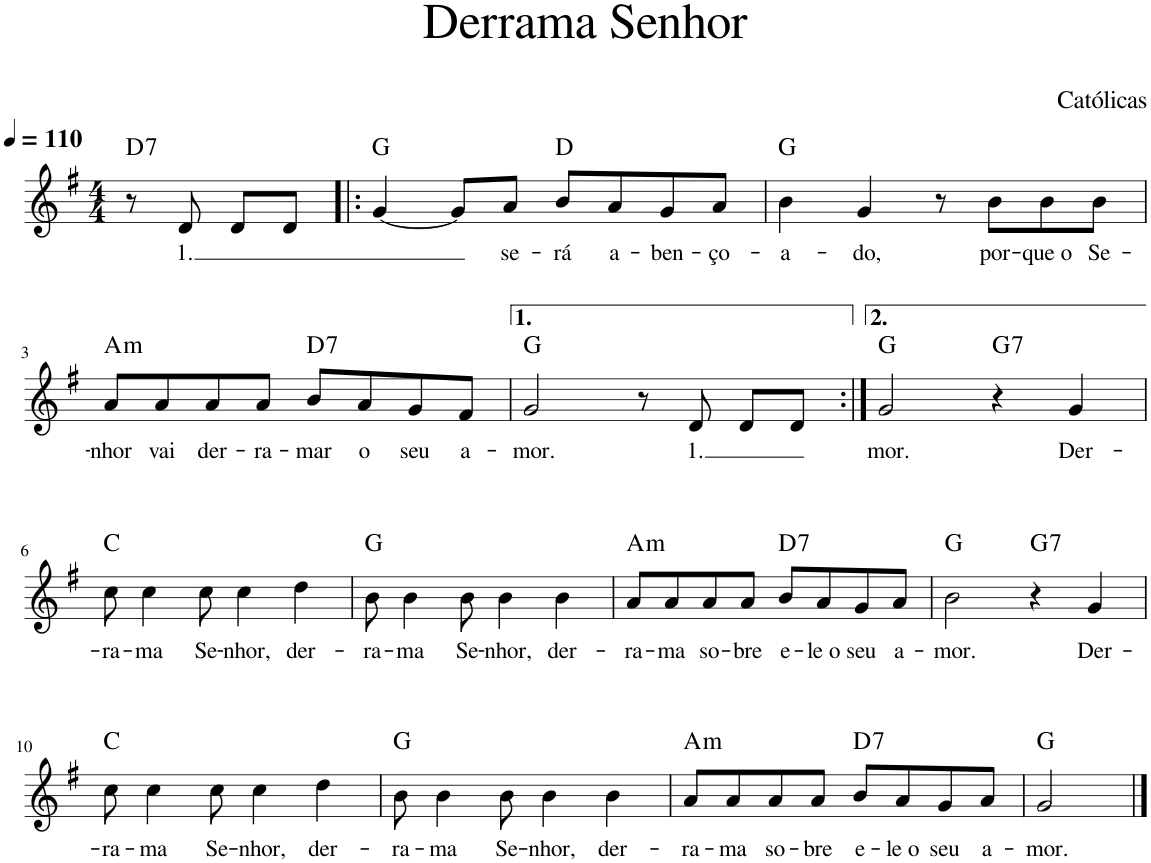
**kern	**text	**harte
*part1	*part1	*part1
*staff1	*staff1	*
*I"Voz	*	*
*I'Vo.	*	*
*clefG2	*	*
*k[f#]	*	*
*M4/4	*	*
*MM110	*	*
=	=	=
!	!	!LO:H:kt=7
8r	.	D:7
!	!LO:LY:b	!
8d/	1.	.
8d/L	.	.
8d/J	.	.
=1!|:	=1!|:	=1!|:
[4g/	.	G:maj
8g/L]	.	.
!	!LO:LY:b	!
8a/J	se-	.
!	!LO:LY:b	!
8b/L	-rá	D:maj
!	!LO:LY:b	!
8a/	a-	.
!	!LO:LY:b	!
8g/	-ben-	.
!	!LO:LY:b	!
8a/J	-ço-	.
=2	=2	=2
!	!LO:LY:b	!
4b\	-a-	G:maj
!	!LO:LY:b	!
4g/	-do,	.
8r	.	.
!	!LO:LY:b	!
8b\L	por-	.
!	!LO:LY:b	!
8b\	-que o	.
!	!LO:LY:b	!
8b\J	Se-	.
!!LO:LB:g=z
=3	=3	=3
!	!LO:LY:b	!LO:H:kt=m
8a/L	-nhor	A:min
!	!LO:LY:b	!
8a/	vai	.
!	!LO:LY:b	!
8a/	der-	.
!	!LO:LY:b	!
8a/J	-ra-	.
!	!LO:LY:b	!LO:H:kt=7
8b/L	-mar	D:7
!	!LO:LY:b	!
8a/	o	.
!	!LO:LY:b	!
8g/	seu	.
!	!LO:LY:b	!
8f#/J	a-	.
=4	=4	=4
!	!LO:LY:b	!
2g/	-mor.	G:maj
8r	.	.
!	!LO:LY:b	!
8d/	1.	.
8d/L	.	.
8d/J	.	.
=5:|!	=5:|!	=5:|!
!	!LO:LY:b	!
2g/	mor.	G:maj
!	!	!LO:H:kt=7
4r	.	G:7
!	!LO:LY:b	!
4g/	Der-	.
!!LO:LB:g=z
=6	=6	=6
!	!LO:LY:b	!
8cc\	-ra-	C:maj
!	!LO:LY:b	!
4cc\	-ma	.
!	!LO:LY:b	!
8cc\	Se-	.
!	!LO:LY:b	!
4cc\	-nhor,	.
!	!LO:LY:b	!
4dd\	der-	.
=7	=7	=7
!	!LO:LY:b	!
8b\	-ra-	G:maj
!	!LO:LY:b	!
4b\	-ma	.
!	!LO:LY:b	!
8b\	Se-	.
!	!LO:LY:b	!
4b\	-nhor,	.
!	!LO:LY:b	!
4b\	der-	.
=8	=8	=8
!	!LO:LY:b	!LO:H:kt=m
8a/L	-ra-	A:min
!	!LO:LY:b	!
8a/	-ma	.
!	!LO:LY:b	!
8a/	so-	.
!	!LO:LY:b	!
8a/J	-bre	.
!	!LO:LY:b	!LO:H:kt=7
8b/L	e-	D:7
!	!LO:LY:b	!
8a/	-le o	.
!	!LO:LY:b	!
8g/	seu	.
!	!LO:LY:b	!
8a/J	a-	.
=9	=9	=9
!	!LO:LY:b	!
2b\	-mor.	G:maj
!	!	!LO:H:kt=7
4r	.	G:7
!	!LO:LY:b	!
4g/	Der-	.
!!LO:LB:g=z
=10	=10	=10
!	!LO:LY:b	!
8cc\	-ra-	C:maj
!	!LO:LY:b	!
4cc\	-ma	.
!	!LO:LY:b	!
8cc\	Se-	.
!	!LO:LY:b	!
4cc\	-nhor,	.
!	!LO:LY:b	!
4dd\	der-	.
=11	=11	=11
!	!LO:LY:b	!
8b\	-ra-	G:maj
!	!LO:LY:b	!
4b\	-ma	.
!	!LO:LY:b	!
8b\	Se-	.
!	!LO:LY:b	!
4b\	-nhor,	.
!	!LO:LY:b	!
4b\	der-	.
=12	=12	=12
!	!LO:LY:b	!LO:H:kt=m
8a/L	-ra-	A:min
!	!LO:LY:b	!
8a/	-ma	.
!	!LO:LY:b	!
8a/	so-	.
!	!LO:LY:b	!
8a/J	-bre	.
!	!LO:LY:b	!LO:H:kt=7
8b/L	e-	D:7
!	!LO:LY:b	!
8a/	-le o	.
!	!LO:LY:b	!
8g/	seu	.
!	!LO:LY:b	!
8a/J	a-	.
=13	=13	=13
!	!LO:LY:b	!
2g/	-mor.	G:maj
==	==	==
*-	*-	*-
